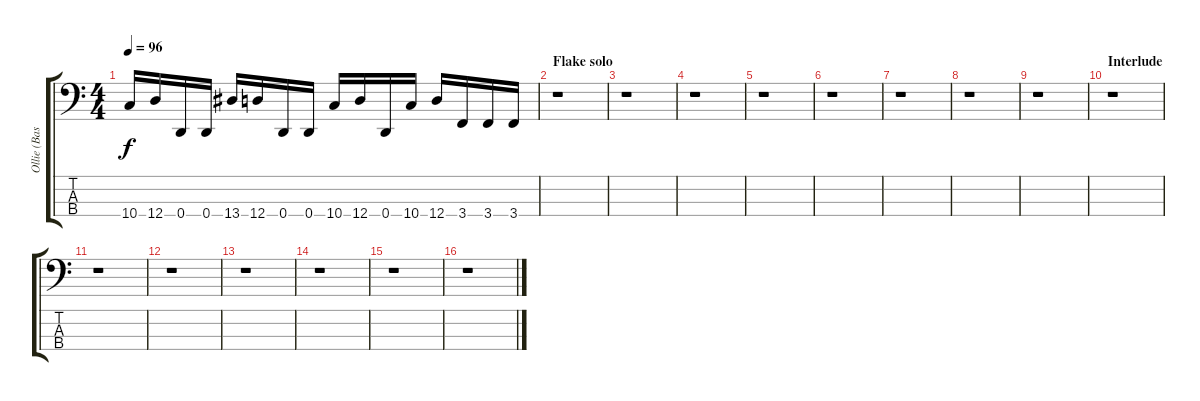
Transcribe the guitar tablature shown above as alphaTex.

\track ("Ollie (Bass)" "Ollie (Bas") {instrument electricbassfinger}
\staff {score tabs}
\tuning (G2 D2 A1 D1) {hide}
\ts (4 4)
\tempo 96
\clef f4
\ks c
10.4.16{dy f} 12.4.16 0.4.16 0.4.16 13.4.16 12.4.16 0.4.16 0.4.16 10.4.16 12.4.16 0.4.16 10.4.16 12.4.16 3.4.16 3.4.16 3.4.16 |
\section ("" "Flake solo")
r.1 |
r.1 |
r.1 |
r.1 |
r.1 |
r.1 |
r.1 |
r.1 |
\section ("" "Interlude")
r.1 |
r.1 |
r.1 |
r.1 |
r.1 |
r.1 |
r.1
